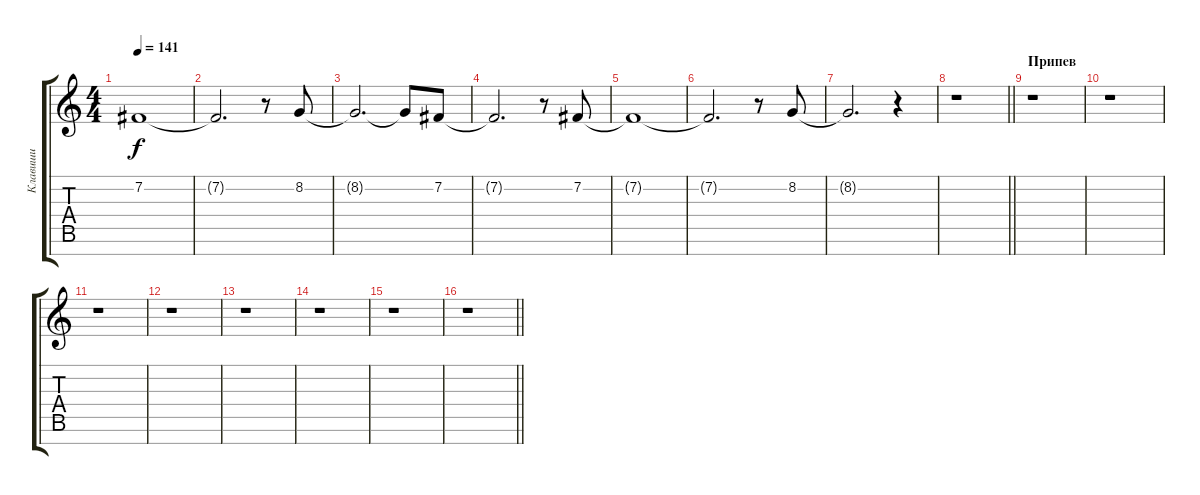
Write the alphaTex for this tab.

\track ("Клавиши" "Клавиши") {instrument acousticgrandpiano}
\staff {score tabs}
\tuning (E4 B3 G3 D3 A2 E2 B1) {hide}
\ts (4 4)
\section ("" "")
\tempo 141
\clef g2
\ks c
7.2.1{dy f instrument stringensemble1} |
7.2{t}.2{d} r.8 8.2.8 |
8.2{t}.2{d} 8.2{t}.8 7.2.8 |
7.2{t}.2{d} r.8 7.2.8 |
7.2{t}.1 |
7.2{t}.2{d} r.8 8.2.8 |
8.2{t}.2{d} r.4 |
\barLineRight lightlight
r.1 |
\section ("" "Припев")
r.1 |
r.1 |
r.1 |
r.1 |
r.1 |
r.1 |
r.1 |
\barLineRight lightlight
r.1
